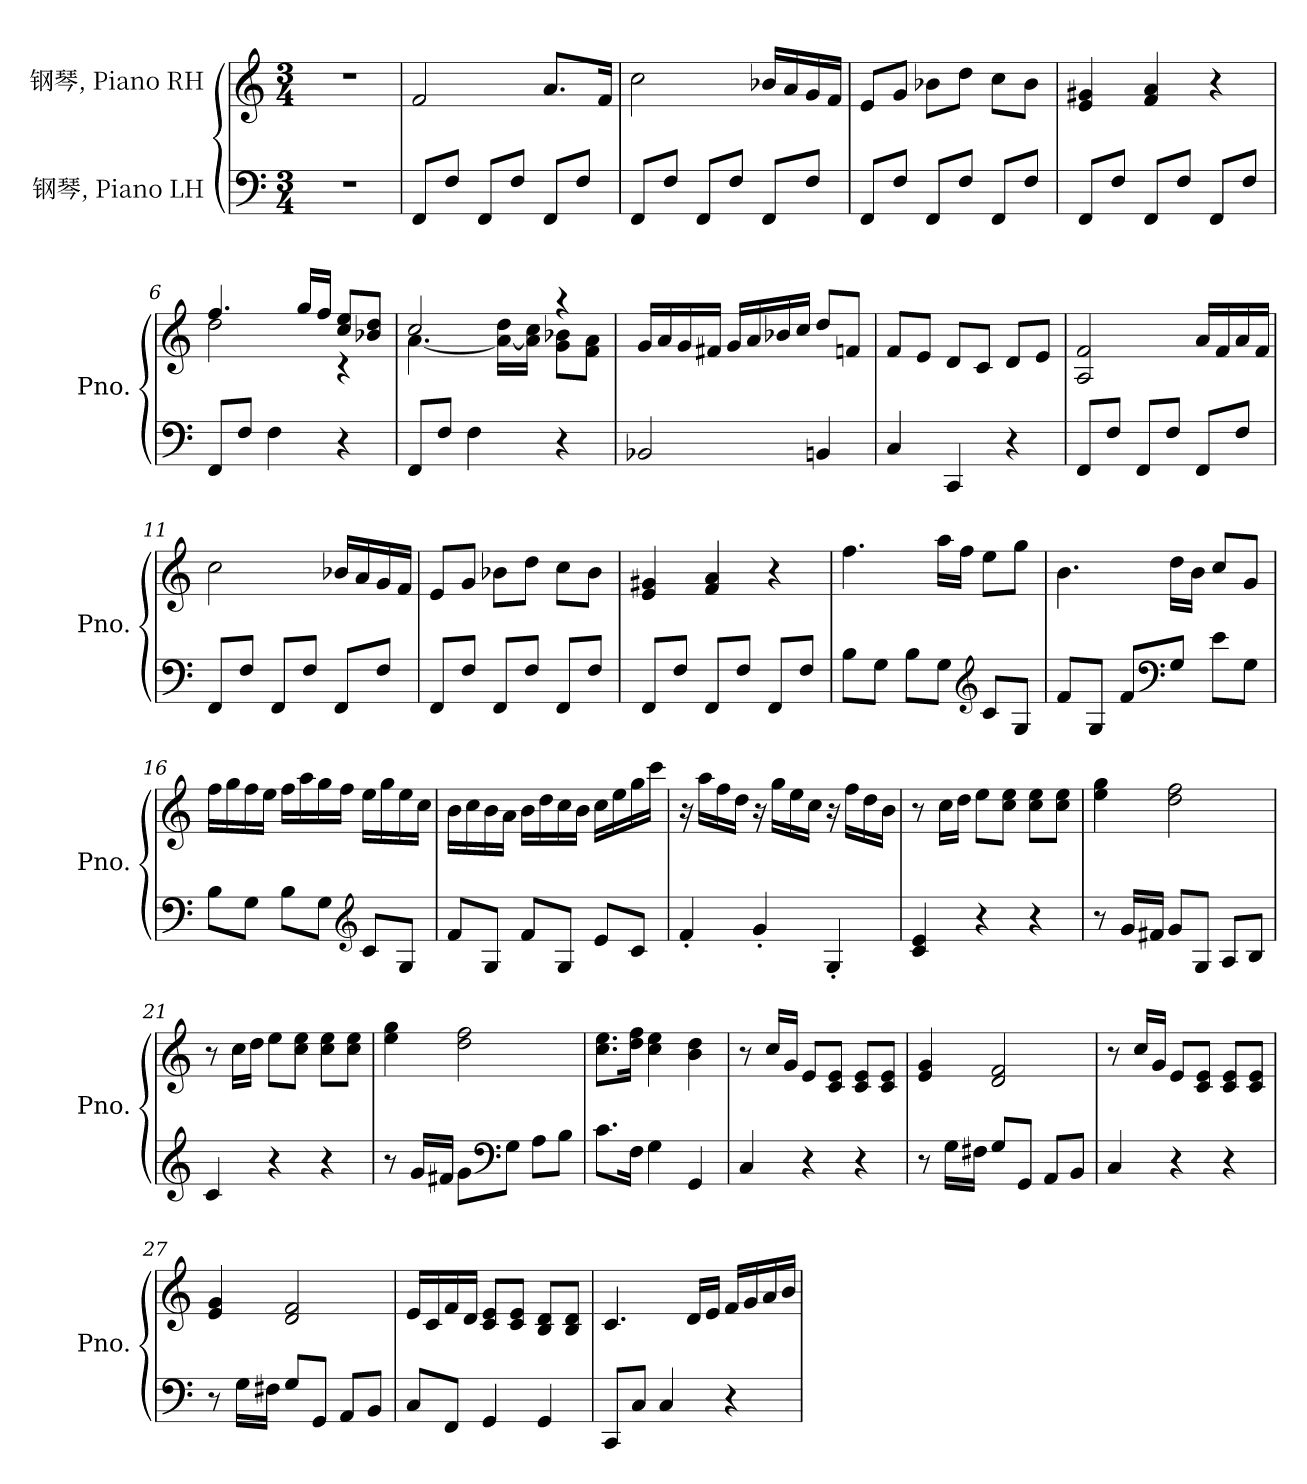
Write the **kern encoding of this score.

**kern	**kern
*part2	*part1
*staff2	*staff1
*I"钢琴, Piano LH	*I"钢琴, Piano RH
*I'Pno.	*I'Pno.
*clefF4	*clefG2
*k[]	*k[]
*M3/4	*M3/4
*MM96	*MM96
=1	=1
2.r	2.r
=2	=2
8FF/L	2f/
8F/J	.
8FF/L	.
8F/J	.
8FF/L	8.a/L
8F/J	.
.	16f/Jk
=3	=3
8FF/L	2cc\
8F/J	.
8FF/L	.
8F/J	.
8FF/L	16b-X/LL
.	16a/
8F/J	16g/
.	16f/JJ
=4	=4
8FF/L	8e/L
8F/J	8g/J
8FF/L	8b-X\L
8F/J	8dd\J
8FF/L	8cc\L
8F/J	8b-\J
=5	=5
8FF/L	4e/ 4g#X/
8F/J	.
8FF/L	4f/ 4a/
8F/J	.
8FF/L	4r
8F/J	.
!!LO:LB:g=z
=6	=6
*	*^
8FF/L	4.ff/	2dd\
8F/J	.	.
4F\	.	.
.	16gg/LL	.
.	16ff/JJ	.
4r	8cc/ 8ee/L	4r
.	8b-X/ 8dd/J	.
=7	=7	=7
8FF/L	2cc/	[4.a\
8F/J	.	.
4F\	.	.
.	.	16a\_ 16dd\LL
.	.	16a\] 16cc\JJ
4r	4r	8g\ 8b-X\L
.	.	8f\ 8a\J
*	*v	*v
=8	=8
2BB-X/	16g/LL
.	16a/
.	16g/
.	16f#X/JJ
.	16g/LL
.	16a/
.	16b-X/
.	16cc/JJ
4BBn/	8dd/L
.	8fn/J
=9	=9
4C/	8f/L
.	8e/J
4CC/	8d/L
.	8c/J
4r	8d/L
.	8e/J
=10	=10
8FF/L	2A/ 2f/
8F/J	.
8FF/L	.
8F/J	.
8FF/L	16a/LL
.	16f/
8F/J	16a/
.	16f/JJ
!!LO:LB:g=z
=11	=11
8FF/L	2cc\
8F/J	.
8FF/L	.
8F/J	.
8FF/L	16b-X/LL
.	16a/
8F/J	16g/
.	16f/JJ
=12	=12
8FF/L	8e/L
8F/J	8g/J
8FF/L	8b-X\L
8F/J	8dd\J
8FF/L	8cc\L
8F/J	8b-\J
=13	=13
8FF/L	4e/ 4g#X/
8F/J	.
8FF/L	4f/ 4a/
8F/J	.
8FF/L	4r
8F/J	.
=14	=14
8B\L	4.ff\
8G\J	.
8B\L	.
8G\J	16aa\LL
.	16ff\JJ
*clefG2	*
8c/L	8ee\L
8G/J	8gg\J
=15	=15
8f/L	4.b\
8G/J	.
8f/L	.
*clefF4	*
8G/J	16dd\LL
.	16b\JJ
8e\L	8cc/L
8G\J	8g/J
!!LO:LB:g=z
=16	=16
8B\L	16ff\LL
.	16gg\
8G\J	16ff\
.	16ee\JJ
8B\L	16ff\LL
.	16aa\
8G\J	16gg\
.	16ff\JJ
*clefG2	*
8c/L	16ee\LL
.	16gg\
8G/J	16ee\
.	16cc\JJ
=17	=17
8f/L	16b\LL
.	16cc\
8G/J	16b\
.	16a\JJ
8f/L	16b\LL
.	16dd\
8G/J	16cc\
.	16b\JJ
8e/L	16cc\LL
.	16ee\
8c/J	16gg\
.	16ccc\JJ
=18	=18
4f'/	16r
.	16aa\LL
.	16ff\
.	16dd\JJ
4g'/	16r
.	16gg\LL
.	16ee\
.	16cc\JJ
4G'/	16r
.	16ff\LL
.	16dd\
.	16b\JJ
=19	=19
4c/ 4e/	8r
.	16cc\LL
.	16dd\JJ
4r	8ee\L
.	8cc\ 8ee\J
4r	8cc\ 8ee\L
.	8cc\ 8ee\J
!!LO:LB:g=z
=20	=20
8r	4ee\ 4gg\
16g/LL	.
16f#X/JJ	.
8g/L	2dd\ 2ff\
8G/J	.
8A/L	.
8B/J	.
=21	=21
4c/	8r
.	16cc\LL
.	16dd\JJ
4r	8ee\L
.	8cc\ 8ee\J
4r	8cc\ 8ee\L
.	8cc\ 8ee\J
=22	=22
8r	4ee\ 4gg\
16g/LL	.
16f#X/JJ	.
8g\L	2dd\ 2ff\
*clefF4	*
8G\J	.
8A\L	.
8B\J	.
=23	=23
8.c\L	8.cc\ 8.ee\L
16F\Jk	16dd\ 16ff\Jk
4G\	4cc\ 4ee\
4GG/	4b\ 4dd\
=24	=24
4C/	8r
.	16cc/LL
.	16g/JJ
4r	8e/L
.	8c/ 8e/J
4r	8c/ 8e/L
.	8c/ 8e/J
!!LO:LB:g=z
=25	=25
8r	4e/ 4g/
16G\LL	.
16F#X\JJ	.
8G/L	2d/ 2f/
8GG/J	.
8AA/L	.
8BB/J	.
=26	=26
4C/	8r
.	16cc/LL
.	16g/JJ
4r	8e/L
.	8c/ 8e/J
4r	8c/ 8e/L
.	8c/ 8e/J
=27	=27
8r	4e/ 4g/
16G\LL	.
16F#X\JJ	.
8G/L	2d/ 2f/
8GG/J	.
8AA/L	.
8BB/J	.
=28	=28
8C/L	16e/LL
.	16c/
8FF/J	16f/
.	16d/JJ
4GG/	8c/ 8e/L
.	8c/ 8e/J
4GG/	8B/ 8d/L
.	8B/ 8d/J
=29	=29
8CC/L	4.c/
8C/J	.
4C/	.
.	16d/LL
.	16e/JJ
4r	16f/LL
.	16g/
.	16a/
.	16b/JJ
=	=
*-	*-
